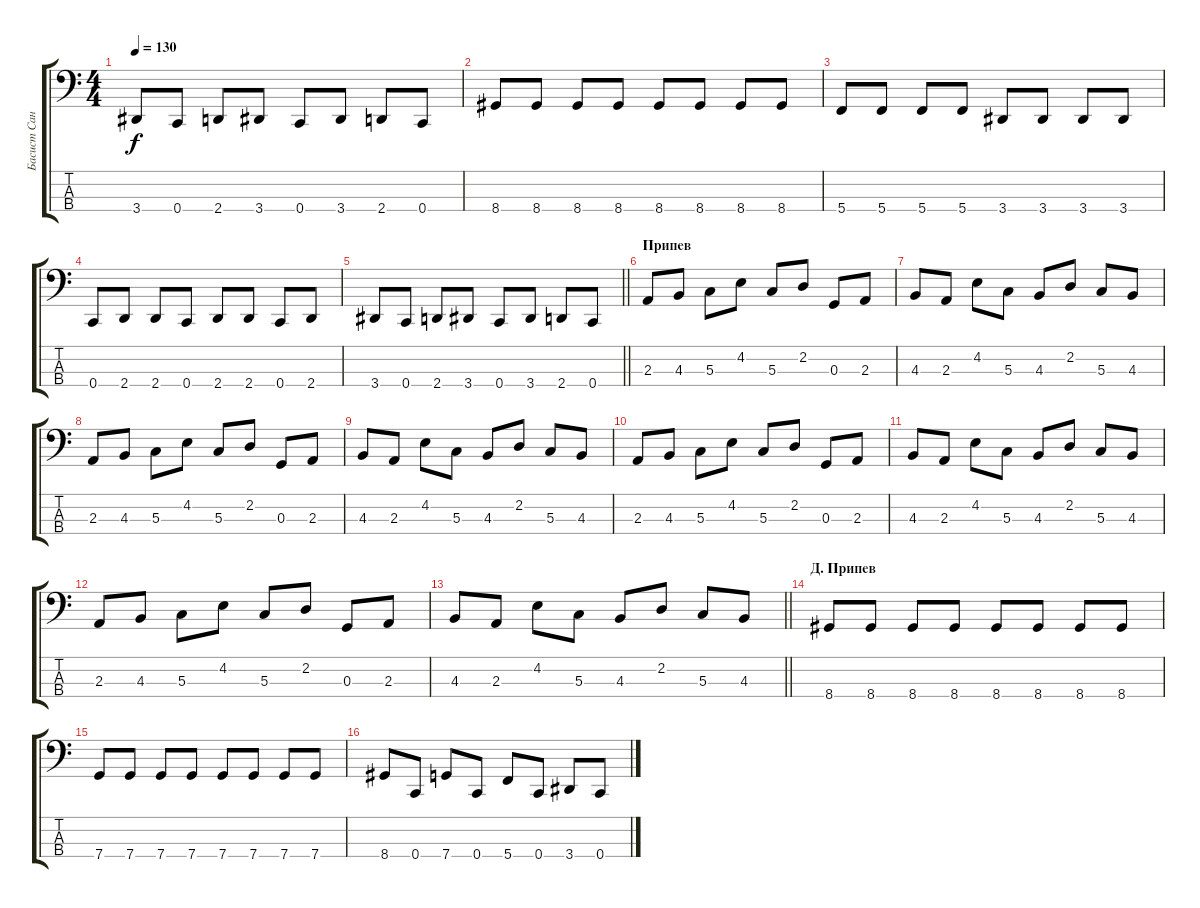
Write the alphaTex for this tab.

\track ("Басист Сан" "Басист Сан") {instrument electricbassfinger}
\staff {score tabs}
\tuning (G2 C2 G1 C1) {hide}
\ts (4 4)
\tempo 130
\clef f4
\ks c
3.4.8{dy f} 0.4.8 2.4.8 3.4.8 0.4.8 3.4.8 2.4.8 0.4.8 |
8.4.8 8.4.8 8.4.8 8.4.8 8.4.8 8.4.8 8.4.8 8.4.8 |
5.4.8 5.4.8 5.4.8 5.4.8 3.4.8 3.4.8 3.4.8 3.4.8 |
0.4.8 2.4.8 2.4.8 0.4.8 2.4.8 2.4.8 0.4.8 2.4.8 |
\barLineRight lightlight
3.4.8 0.4.8 2.4.8 3.4.8 0.4.8 3.4.8 2.4.8 0.4.8 |
\section ("" "Припев")
2.3.8 4.3.8 5.3.8 4.2.8 5.3.8 2.2.8 0.3.8 2.3.8 |
4.3.8 2.3.8 4.2.8 5.3.8 4.3.8 2.2.8 5.3.8 4.3.8 |
2.3.8 4.3.8 5.3.8 4.2.8 5.3.8 2.2.8 0.3.8 2.3.8 |
4.3.8 2.3.8 4.2.8 5.3.8 4.3.8 2.2.8 5.3.8 4.3.8 |
2.3.8 4.3.8 5.3.8 4.2.8 5.3.8 2.2.8 0.3.8 2.3.8 |
4.3.8 2.3.8 4.2.8 5.3.8 4.3.8 2.2.8 5.3.8 4.3.8 |
2.3.8 4.3.8 5.3.8 4.2.8 5.3.8 2.2.8 0.3.8 2.3.8 |
\barLineRight lightlight
4.3.8 2.3.8 4.2.8 5.3.8 4.3.8 2.2.8 5.3.8 4.3.8 |
\section ("" "Д. Припев")
8.4.8 8.4.8 8.4.8 8.4.8 8.4.8 8.4.8 8.4.8 8.4.8 |
7.4.8 7.4.8 7.4.8 7.4.8 7.4.8 7.4.8 7.4.8 7.4.8 |
8.4.8 0.4.8 7.4.8 0.4.8 5.4.8 0.4.8 3.4.8 0.4.8
